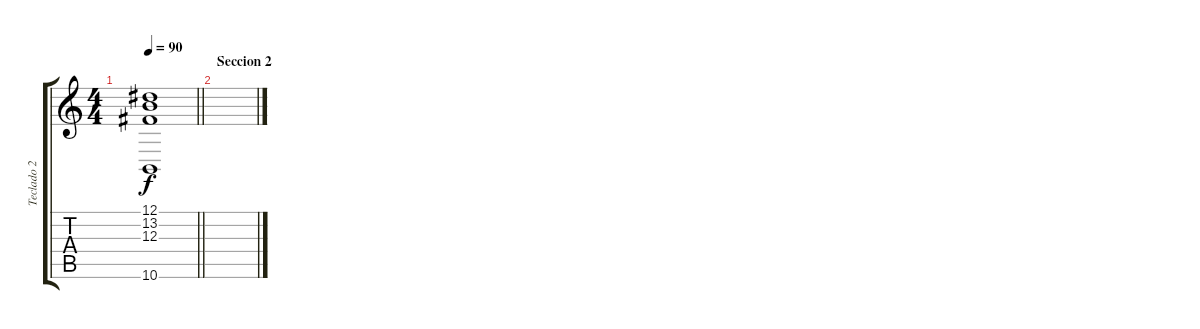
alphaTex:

\track ("Teclado 2" "Teclado 2") {instrument choiraahs}
\staff {score tabs}
\tuning (Eb4 Bb3 Gb3 Db3 Ab2 Db2) {hide}
\ts (4 4)
\tempo 90
\clef g2
\barLineRight lightlight
\ks c
(12.1{t} 13.2{t} 12.3{t} 10.6{t}).1{dy f} |
\section ("" "Seccion 2")
